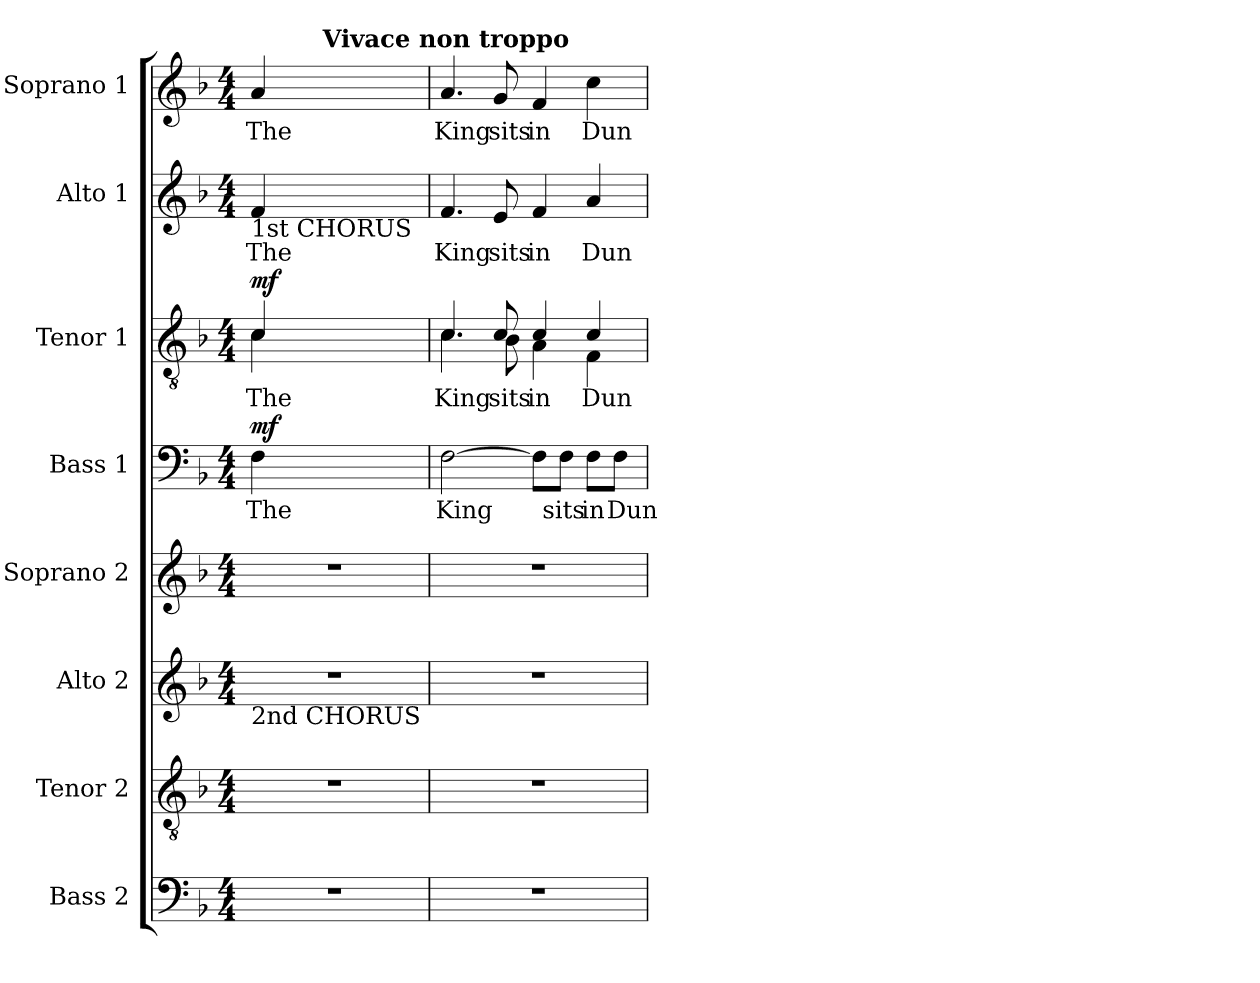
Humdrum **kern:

**kern	**kern	**kern	**kern	**kern	**text	**dynam	**kern	**text	**dynam	**kern	**text	**kern	**text	**dynam
*part8	*part7	*part6	*part5	*part4	*part4	*part4	*part3	*part3	*part3	*part2	*part2	*part1	*part1	*part1
*staff8	*staff7	*staff6	*staff5	*staff4	*staff4	*staff4	*staff3	*staff3	*staff3	*staff2	*staff2	*staff1	*staff1	*staff1
*I"Bass 2	*I"Tenor 2	*I"Alto 2	*I"Soprano 2	*I"Bass 1	*	*	*I"Tenor 1	*	*	*I"Alto 1	*	*I"Soprano 1	*	*
*I'B2.	*I'T2.	*I'A2.	*I'S2.	*I'B1.	*	*	*I'T1.	*	*	*I'A1.	*	*I'S1.	*	*
!!LO:PB:g=z
*clefF4	*clefGv2	*clefG2	*clefG2	*clefF4	*	*	*clefGv2	*	*	*clefG2	*	*clefG2	*	*
*	*ITrd7c12	*	*	*	*	*	*ITrd7c12	*	*	*	*	*	*	*
*k[b-]	*k[b-]	*k[b-]	*k[b-]	*k[b-]	*	*	*k[b-]	*	*	*k[b-]	*	*k[b-]	*	*
*F:	*F:	*F:	*F:	*F:	*	*	*F:	*	*	*F:	*	*F:	*	*
*M4/4	*M4/4	*M4/4	*M4/4	*M4/4	*	*	*M4/4	*	*	*M4/4	*	*M4/4	*	*
=1	=1	=1	=1	=1	=1	=1	=1	=1	=1	=1	=1	=1	=1	=1
!LO:N:vis=1	!LO:N:vis=1	!LO:N:vis=1	!LO:N:vis=1	!	!	!	!	!	!	!	!	!	!	!
!	!	!	!	!	!LO:LY:b:color=#000000	!	!	!	!	!	!	!	!	!
!	!	!	!	!	!	!	!	!LO:LY:b:color=#000000	!	!	!	!	!	!
*	*	*	*	*	*	*	*^	*	*	*	*	*	*	*
!	!	!	!	!	!	!	!	!	!	!	!	!LO:LY:b:color=#000000	!	!	!
!	!	!	!	!	!	!	!	!	!	!	!LO:TX:b:t=1st CHORUS	!	!	!	!
!	!	!LO:TX:b:t=2nd CHORUS	!	!	!	!	!	!	!	!	!	!	!	!	!
!	!	!	!	!	!	!	!	!	!	!	!	!	!	!LO:LY:b:color=#000000	!
*	*	*	*	*	*	*	*	*	*	*	*	*	*^	*	*
1r	1r	1r	1r	4Fi\	The	mf	4Ci/	4Ci\	The	mf	4fi/	The	4ai/	8ryy	The	mf mf
.	.	.	.	.	.	.	.	.	.	.	.	.	.	16ryy	.	.
.	.	.	.	.	.	.	.	.	.	.	.	.	.	32ryy	.	.
.	.	.	.	.	.	.	.	.	.	.	.	.	.	64ryy	.	.
.	.	.	.	.	.	.	.	.	.	.	.	.	.	128...ryy	.	.
*	*	*	*	*	*	*	*	*	*	*	*	*	*MM120	*	*	*
!	!	!	!	!	!	!	!	!	!	!	!	!	!	!LO:TX:a:B:t=Vivace non troppo	!	!
.	.	.	.	.	.	.	.	.	.	.	.	.	.	2ryy	.	.
.	.	.	.	2.ryy	.	.	2.ryy	2.ryy	.	.	2.ryy	.	2.ryy	.	.	.
.	.	.	.	.	.	.	.	.	.	.	.	.	.	4ryy	.	.
.	.	.	.	.	.	.	.	.	.	.	.	.	.	1024ryy	.	.
*	*	*	*	*	*	*	*	*	*	*	*	*	*v	*v	*	*
=2	=2	=2	=2	=2	=2	=2	=2	=2	=2	=2	=2	=2	=2	=2	=2
*	*	*	*	*	*	*	*	*	*	*	*	*	*^	*	*
!	!	!	!	!	!LO:LY:b:color=#000000	!	!	!	!	!	!	!	!	!	!	!
*	*	*	*	*	*	*	*	*	*	*	*	*	*v	*v	*	*
*	*	*	*	*	*	*	*	*	*	*	*	*	*^	*	*
!	!	!	!	!	!	!	!	!	!LO:LY:b:color=#000000	!	!	!	!	!	!	!
*	*	*	*	*	*	*	*	*	*	*	*	*	*v	*v	*	*
*	*	*	*	*	*	*	*	*	*	*	*	*	*^	*	*
!	!	!	!	!	!	!	!	!	!	!	!	!LO:LY:b:color=#000000	!	!	!	!
*	*	*	*	*	*	*	*	*	*	*	*	*	*v	*v	*	*
*	*	*	*	*	*	*	*	*	*	*	*	*	*^	*	*
!	!	!	!	!	!	!	!	!	!	!	!	!	!	!	!LO:LY:b:color=#000000	!
*	*	*	*	*	*	*	*	*	*	*	*	*	*v	*v	*	*
1r	1r	1r	1r	[2Fi\	King	.	4.Ci/	4.Ci\	King	.	4.fi/	King	4.ai/	King	.
!	!	!	!	!	!	!	!	!	!LO:LY:b:color=#000000	!	!	!	!	!	!
!	!	!	!	!	!	!	!	!	!	!	!	!LO:LY:b:color=#000000	!	!	!
!	!	!	!	!	!	!	!	!	!	!	!	!	!	!LO:LY:b:color=#000000	!
.	.	.	.	.	.	.	8Ci/	8BB-i\	sits	.	8ei/	sits	8gi/	sits	.
!	!	!	!	!	!	!	!	!	!LO:LY:b:color=#000000	!	!	!	!	!	!
!	!	!	!	!	!	!	!	!	!	!	!	!LO:LY:b:color=#000000	!	!	!
!	!	!	!	!	!	!	!	!	!	!	!	!	!	!LO:LY:b:color=#000000	!
.	.	.	.	8Fi\L]	.	.	4Ci/	4AAi\	in	.	4fi/	in	4fi/	in	.
!	!	!	!	!	!LO:LY:b:color=#000000	!	!	!	!	!	!	!	!	!	!
.	.	.	.	8Fi\J	sits	.	.	.	.	.	.	.	.	.	.
!	!	!	!	!	!LO:LY:b:color=#000000	!	!	!	!	!	!	!	!	!	!
!	!	!	!	!	!	!	!	!	!LO:LY:b:color=#000000	!	!	!	!	!	!
!	!	!	!	!	!	!	!	!	!	!	!	!LO:LY:b:color=#000000	!	!	!
*	*	*	*	*	*	*	*	*	*	*	*	*	*MM116	*	*
!	!	!	!	!	!	!	!	!	!	!	!	!	!	!LO:LY:b:color=#000000	!
.	.	.	.	8Fi\L	in	.	4Ci/	4FFi\	Dun-	.	4ai/	Dun-	4cci\	Dun-	.
!	!	!	!	!	!LO:LY:b:color=#000000	!	!	!	!	!	!	!	!	!	!
.	.	.	.	8Fi\J	Dun-	.	.	.	.	.	.	.	.	.	.
*	*	*	*	*	*	*	*v	*v	*	*	*	*	*	*	*
=	=	=	=	=	=	=	=	=	=	=	=	=	=	=
*-	*-	*-	*-	*-	*-	*-	*-	*-	*-	*-	*-	*-	*-	*-
